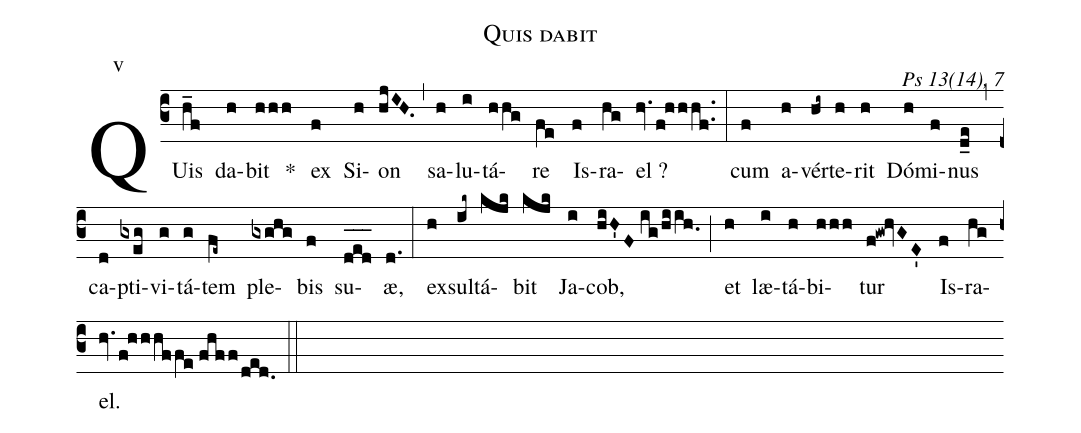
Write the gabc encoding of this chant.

name:Quis dabit;
commentary: Ps 13(14), 7;
mode:v;
%%
(c3) QUis(h_f) da(h)bit(hhh) *() ex(f) Si(h)on(hjIH.) (,) sa(h)lu(i)tá(hhg)re(fe) Is(f)ra(hg)el~?(hv.f!hhhf..) (:) cum(f) a(h)vér(hi~)te(h)rit(h) Dó(h)mi(f)nus(d_e) (,) ca(d)pti(gxeg)vi(g)tá(g)tem(fe~) ple(gxghg)bis(f) su(d_[oh:h]e_[oh:h]d_[oh:h])æ,(d.) (:) ex(h)sul(ik~)tá(kjk)bit(kjk) Ja(i)cob,(hiH'F//ig/hiih.0) (;) et(h) læ(i)tá(h)bi(hhh)tur(f!gw!hvGE') Is(f)ra(hg)el.(hv.f!hhhffe//fhff/ded.) (::)
